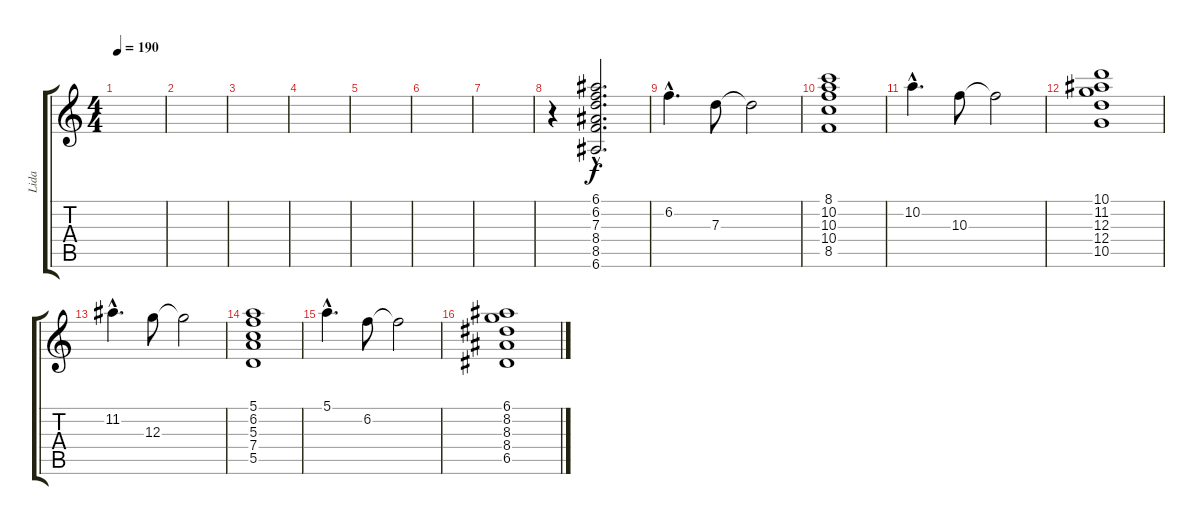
\track ("Lida" "Lida") {instrument distortionguitar}
\staff {score tabs}
\tuning (E4 B3 G3 D3 A2 E2) {hide}
\ts (4 4)
\tempo 190
\clef g2
\ks c
|
|
|
|
|
|
|
r.4 (6.1{hac} 6.2{hac} 7.3{hac} 8.4{hac} 8.5{hac} 6.6{hac}).2{d} |
6.2{hac}.4{d} 7.3.8 7.3{t}.2 |
(8.1 10.2 10.3 10.4 8.5).1 |
10.2{hac}.4{d} 10.3.8 10.3{t}.2 |
(10.1 11.2 12.3 12.4 10.5).1 |
11.2{hac}.4{d} 12.3.8 12.3{t}.2 |
(5.1 6.2 5.3 7.4 5.5).1 |
5.1{hac}.4{d} 6.2.8 6.2{t}.2 |
(6.1 8.2 8.3 8.4 6.5).1
